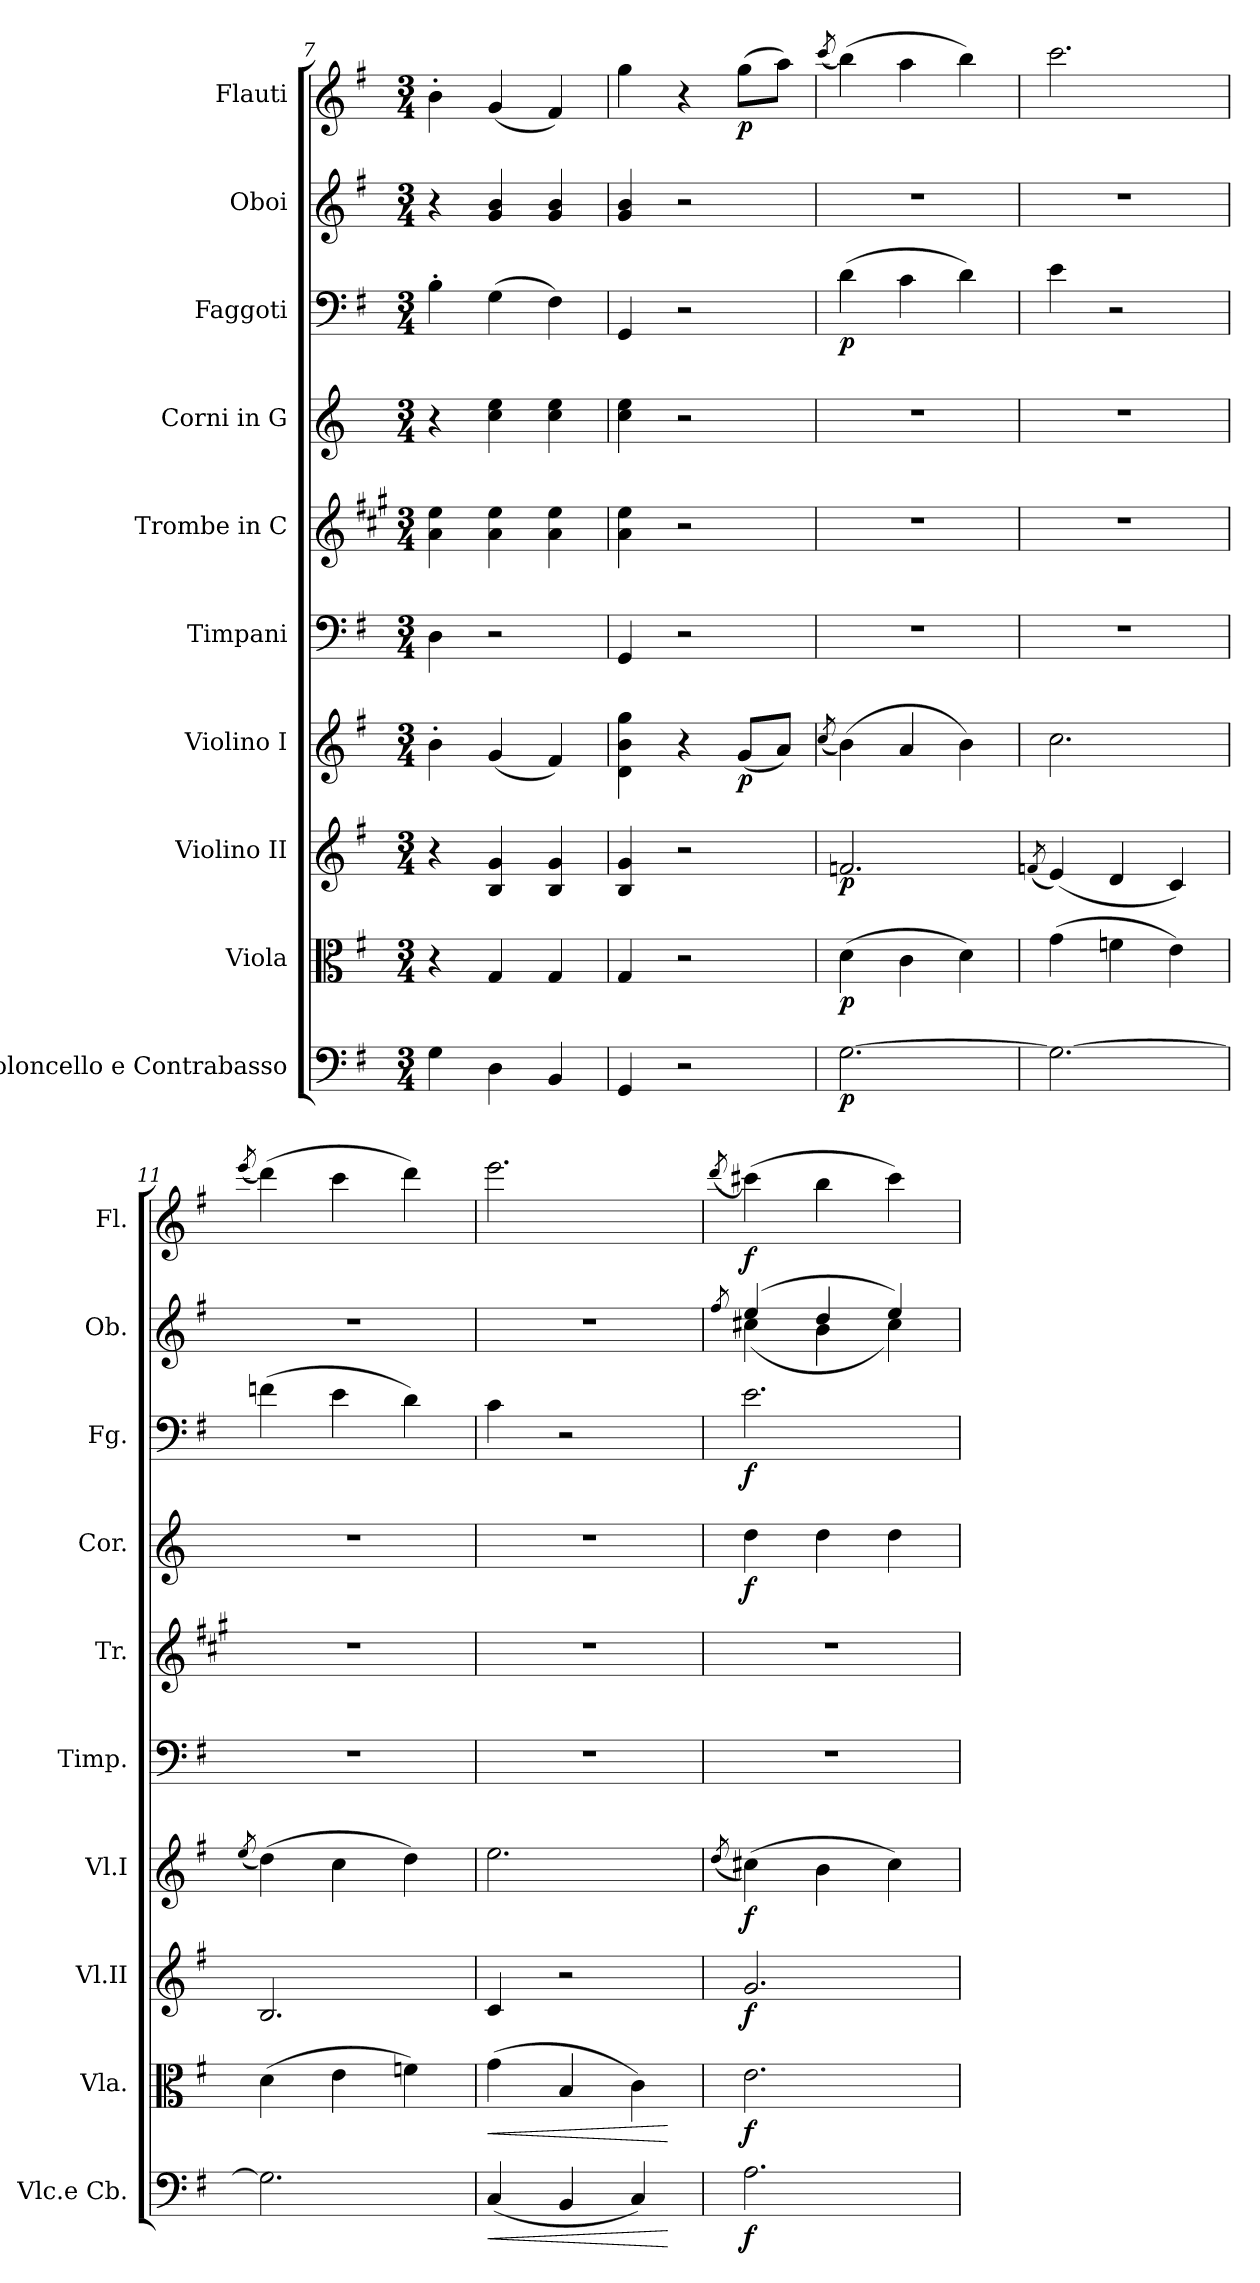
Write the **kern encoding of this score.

**kern	**dynam	**kern	**dynam	**kern	**dynam	**kern	**dynam	**kern	**kern	**kern	**dynam	**kern	**dynam	**kern	**kern	**dynam
*part10	*part10	*part9	*part9	*part8	*part8	*part7	*part7	*part6	*part5	*part4	*part4	*part3	*part3	*part2	*part1	*part1
*staff10	*staff10	*staff9	*staff9	*staff8	*staff8	*staff7	*staff7	*staff6	*staff5	*staff4	*staff4	*staff3	*staff3	*staff2	*staff1	*staff1
*I"Violoncello e Contrabasso	*	*I"Viola	*	*I"Violino II	*	*I"Violino I	*	*I"Timpani	*I"Trombe in C	*I"Corni in G	*	*I"Faggoti	*	*I"Oboi	*I"Flauti	*
*I'Vlc.e  Cb.	*	*I'Vla.	*	*I'Vl.II	*	*I'Vl.I	*	*I'Timp.	*I'Tr.	*I'Cor.	*	*I'Fg.	*	*I'Ob.	*I'Fl.	*
!!LO:PB:g=z
*clefF4	*	*clefC3	*	*clefG2	*	*clefG2	*	*clefF4	*clefG2	*clefG2	*	*clefF4	*	*clefG2	*clefG2	*
*	*	*	*	*	*	*	*	*	*ITrd1c2	*ITrd4c7	*	*	*	*	*	*
*k[f#]	*	*k[f#]	*	*k[f#]	*	*k[f#]	*	*k[f#]	*k[f#]	*k[b-]	*	*k[f#]	*	*k[f#]	*k[f#]	*
*M3/4	*	*M3/4	*	*M3/4	*	*M3/4	*	*M3/4	*M3/4	*M3/4	*	*M3/4	*	*M3/4	*M3/4	*
=7	=7	=7	=7	=7	=7	=7	=7	=7	=7	=7	=7	=7	=7	=7	=7	=7
4G\	.	4r	.	4r	.	4b'\	.	4D\	4g\ 4dd\	4r	.	4B'\	.	4r	4b'\	.
4D\	.	4G/	.	4B/ 4g/	.	(4g/	.	2r	4g\ 4dd\	4f\ 4a\	.	(4G\	.	4g/ 4b/	(4g/	.
4BB/	.	4G/	.	4B/ 4g/	.	4f#/)	.	.	4g\ 4dd\	4f\ 4a\	.	4F#\)	.	4g/ 4b/	4f#/)	.
=8	=8	=8	=8	=8	=8	=8	=8	=8	=8	=8	=8	=8	=8	=8	=8	=8
4GG/	.	4G/	.	4B/ 4g/	.	4d\ 4b\ 4gg\	.	4GG/	4g\ 4dd\	4f\ 4a\	.	4GG/	.	4g/ 4b/	4gg\	.
2r	.	2r	.	2r	.	4r	.	2r	2r	2r	.	2r	.	2r	4r	.
!	!	!	!	!	!	!	!LO:DY:b	!	!	!	!	!	!	!	!	!LO:DY:b
.	.	.	.	.	.	(8g/L	p	.	.	.	.	.	.	.	(8gg\L	p
.	.	.	.	.	.	8a/J)	.	.	.	.	.	.	.	.	8aa\J)	.
=9	=9	=9	=9	=9	=9	=9	=9	=9	=9	=9	=9	=9	=9	=9	=9	=9
.	.	.	.	.	.	(8qcc/	.	.	.	.	.	.	.	.	(8qccc/	.
!	!LO:DY:b	!	!LO:DY:b	!	!LO:DY:b	!	!	!	!	!	!	!	!LO:DY:b	!	!	!
[2.G\	p	(4d\	p	2.fn/	p	(4b\)	.	2.r	2.r	2.r	.	(4d\	p	2.r	(4bb\)	.
.	.	4c\	.	.	.	4a/	.	.	.	.	.	4c\	.	.	4aa\	.
.	.	4d\)	.	.	.	4b\)	.	.	.	.	.	4d\)	.	.	4bb\)	.
=10	=10	=10	=10	=10	=10	=10	=10	=10	=10	=10	=10	=10	=10	=10	=10	=10
.	.	.	.	(8qfn/	.	.	.	.	.	.	.	.	.	.	.	.
2.G\_	.	(4g\	.	(4e/)	.	2.cc\	.	2.r	2.r	2.r	.	4e\	.	2.r	2.ccc\	.
.	.	4fn\	.	4d/	.	.	.	.	.	.	.	2r	.	.	.	.
.	.	4e\)	.	4c/)	.	.	.	.	.	.	.	.	.	.	.	.
=11	=11	=11	=11	=11	=11	=11	=11	=11	=11	=11	=11	=11	=11	=11	=11	=11
.	.	.	.	.	.	(8qee/	.	.	.	.	.	.	.	.	(8qeee/	.
2.G\]	.	(4d\	.	2.B/	.	(4dd\)	.	2.r	2.r	2.r	.	(4fn\	.	2.r	(4ddd\)	.
.	.	4e\	.	.	.	4cc\	.	.	.	.	.	4e\	.	.	4ccc\	.
.	.	4fn\)	.	.	.	4dd\)	.	.	.	.	.	4d\)	.	.	4ddd\)	.
=12	=12	=12	=12	=12	=12	=12	=12	=12	=12	=12	=12	=12	=12	=12	=12	=12
!	!LO:HP:b	!	!LO:HP:b	!	!	!	!	!	!	!	!	!	!	!	!	!
(4C/	<	(4g\	<	4c/	.	2.ee\	.	2.r	2.r	2.r	.	4c\	.	2.r	2.eee\	.
4BB/	.	4B/	.	2r	.	.	.	.	.	.	.	2r	.	.	.	.
4C/)	.	4c\)	.	.	.	.	.	.	.	.	.	.	.	.	.	.
.	[	.	[	.	.	.	.	.	.	.	.	.	.	.	.	.
=13	=13	=13	=13	=13	=13	=13	=13	=13	=13	=13	=13	=13	=13	=13	=13	=13
.	.	.	.	.	.	(8qdd/	.	.	.	.	.	.	.	8qff#/	(8qddd/	.
*	*	*	*	*	*	*	*	*	*	*	*	*	*	*^	*	*
!	!LO:DY:b	!	!LO:DY:b	!	!LO:DY:b	!	!LO:DY:b	!	!	!	!LO:DY:b	!	!LO:DY:b	!	!	!	!LO:DY:b
2.A\	f	2.e\	f	2.g/	f	(4cc#X\)	f	2.r	2.r	4g\	f	2.e\	f	(4ee/	(4cc#X\	(4ccc#X\)	f
.	.	.	.	.	.	4b\	.	.	.	4g\	.	.	.	4dd/	4b\	4bb\	.
.	.	.	.	.	.	4cc#\)	.	.	.	4g\	.	.	.	4ee/)	4cc#\)	4ccc#\)	.
*	*	*	*	*	*	*	*	*	*	*	*	*	*	*v	*v	*	*
=	=	=	=	=	=	=	=	=	=	=	=	=	=	=	=	=
*-	*-	*-	*-	*-	*-	*-	*-	*-	*-	*-	*-	*-	*-	*-	*-	*-
